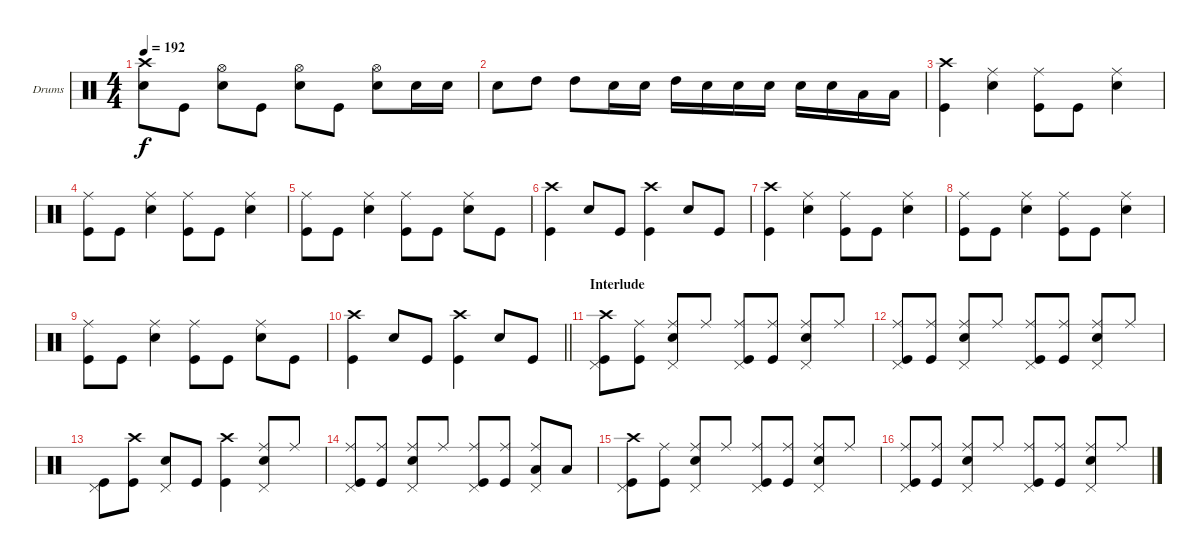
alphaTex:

\defaultSystemsLayout 4
\bracketExtendMode groupsimilarinstruments
\firstSystemTrackNameOrientation horizontal
\otherSystemsTrackNameOrientation horizontal
\track ("Drums" "Drums") {instrument percussion}
\staff {score}
\articulation defaults
\ts (4 4)
\tempo 192
\clef neutral
\ks c
("Snare (hit) 2" "Crash high (hit)").8{dy f} "Kick (hit)".8 ("Snare (hit) 2" "Hi-Hat (open)").8 "Kick (hit)".8 ("Snare (hit) 2" "Hi-Hat (open)").8 "Kick (hit)".8 ("Snare (hit) 2" "Hi-Hat (open)").8 "Snare (hit) 2".16 "Snare (hit) 2".16 |
"Snare (hit) 2".8 "High Tom (hit)".8 "High Tom (hit)".8 "Snare (hit) 2".16 "Snare (hit) 2".16 "High Tom (hit)".16 "Snare (hit) 2".16 "Snare (hit) 2".16 "Snare (hit) 2".16 "Snare (hit) 2".16 "Snare (hit) 2".16 "Low Tom (hit)".16 "Low Tom (hit)".16 |
("Kick (hit)" "Crash high (hit)").4 ("Snare (hit) 2" "Ride (middle)").4 ("Ride (middle)" "Kick (hit)").8 "Kick (hit)".8 ("Snare (hit) 2" "Ride (middle)").4 |
("Ride (middle)" "Kick (hit)").8 "Kick (hit)".8 ("Snare (hit) 2" "Ride (middle)").4 ("Ride (middle)" "Kick (hit)").8 "Kick (hit)".8 ("Snare (hit) 2" "Ride (middle)").4 |
("Ride (middle)" "Kick (hit)").8 "Kick (hit)".8 ("Snare (hit) 2" "Ride (middle)").4 ("Ride (middle)" "Kick (hit)").8 "Kick (hit)".8 ("Snare (hit) 2" "Ride (middle)").8 "Kick (hit)".8 |
("Kick (hit)" "Crash high (hit)").4 "Snare (hit) 2".8 "Kick (hit)".8 ("Kick (hit)" "Crash high (hit)").4 "Snare (hit) 2".8 "Kick (hit)".8 |
("Kick (hit)" "Crash high (hit)").4 ("Snare (hit) 2" "Ride (middle)").4 ("Ride (middle)" "Kick (hit)").8 "Kick (hit)".8 ("Snare (hit) 2" "Ride (middle)").4 |
("Ride (middle)" "Kick (hit)").8 "Kick (hit)".8 ("Snare (hit) 2" "Ride (middle)").4 ("Ride (middle)" "Kick (hit)").8 "Kick (hit)".8 ("Snare (hit) 2" "Ride (middle)").4 |
("Ride (middle)" "Kick (hit)").8 "Kick (hit)".8 ("Snare (hit) 2" "Ride (middle)").4 ("Ride (middle)" "Kick (hit)").8 "Kick (hit)".8 ("Snare (hit) 2" "Ride (middle)").8 "Kick (hit)".8 |
\barLineRight lightlight
("Kick (hit)" "Crash high (hit)").4 "Snare (hit) 2".8 "Kick (hit)".8 ("Kick (hit)" "Crash high (hit)").4 "Snare (hit) 2".8 "Kick (hit)".8 |
\section ("" "Interlude")
("Kick (hit)" "Crash high (hit)" "Pedal Hi-Hat (hit)").8 ("Kick (hit)" "Ride (middle)").8 ("Snare (hit) 2" "Ride (middle)" "Pedal Hi-Hat (hit)").8 "Ride (middle)".8 ("Ride (middle)" "Kick (hit)" "Pedal Hi-Hat (hit)").8 ("Ride (middle)" "Kick (hit)").8 ("Ride (middle)" "Snare (hit) 2" "Pedal Hi-Hat (hit)").8 "Ride (middle)".8 |
("Ride (middle)" "Kick (hit)" "Pedal Hi-Hat (hit)").8 ("Ride (middle)" "Kick (hit)").8 ("Ride (middle)" "Snare (hit) 2" "Pedal Hi-Hat (hit)").8 "Ride (middle)".8 ("Ride (middle)" "Kick (hit)" "Pedal Hi-Hat (hit)").8 ("Ride (middle)" "Kick (hit)").8 ("Ride (middle)" "Snare (hit) 2" "Pedal Hi-Hat (hit)").8 "Ride (middle)".8 |
("Kick (hit)" "Pedal Hi-Hat (hit)").8 ("Kick (hit)" "Crash high (hit)").8 ("Snare (hit) 2" "Pedal Hi-Hat (hit)").8 "Kick (hit)".8 ("Kick (hit)" "Crash high (hit)").4 ("Ride (middle)" "Snare (hit) 2" "Pedal Hi-Hat (hit)").8 "Ride (middle)".8 |
("Ride (middle)" "Kick (hit)" "Pedal Hi-Hat (hit)").8 ("Ride (middle)" "Kick (hit)").8 ("Ride (middle)" "Snare (hit) 2" "Pedal Hi-Hat (hit)").8 "Ride (middle)".8 ("Ride (middle)" "Kick (hit)" "Pedal Hi-Hat (hit)").8 ("Ride (middle)" "Kick (hit)").8 ("Ride (middle)" "Pedal Hi-Hat (hit)" "Low Tom (hit)").8 "Low Tom (hit)".8 |
("Kick (hit)" "Crash high (hit)" "Pedal Hi-Hat (hit)").8 ("Kick (hit)" "Ride (middle)").8 ("Snare (hit) 2" "Ride (middle)" "Pedal Hi-Hat (hit)").8 "Ride (middle)".8 ("Ride (middle)" "Kick (hit)" "Pedal Hi-Hat (hit)").8 ("Ride (middle)" "Kick (hit)").8 ("Ride (middle)" "Snare (hit) 2" "Pedal Hi-Hat (hit)").8 "Ride (middle)".8 |
("Ride (middle)" "Kick (hit)" "Pedal Hi-Hat (hit)").8 ("Ride (middle)" "Kick (hit)").8 ("Ride (middle)" "Snare (hit) 2" "Pedal Hi-Hat (hit)").8 "Ride (middle)".8 ("Ride (middle)" "Kick (hit)" "Pedal Hi-Hat (hit)").8 ("Ride (middle)" "Kick (hit)").8 ("Ride (middle)" "Snare (hit) 2" "Pedal Hi-Hat (hit)").8 "Ride (middle)".8
